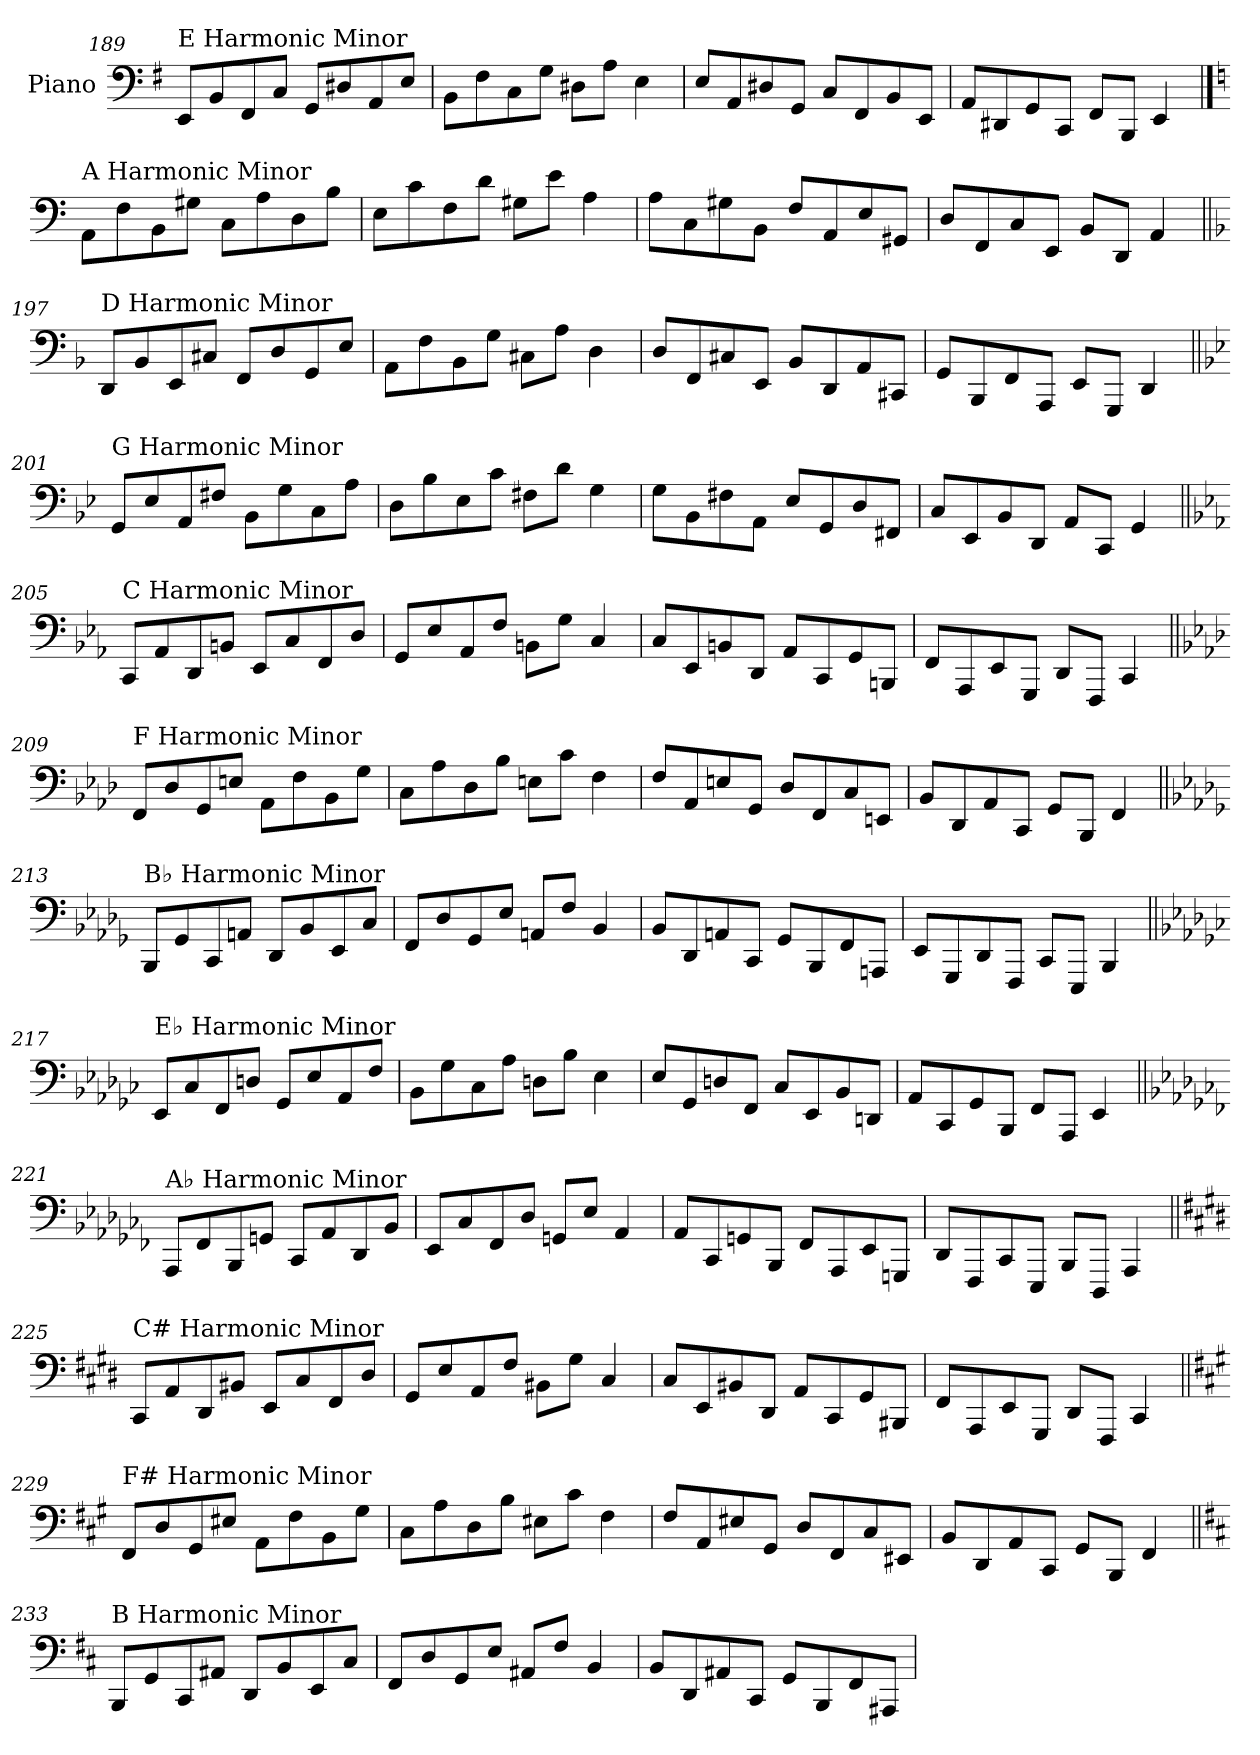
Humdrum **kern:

**kern
*part1
*staff1
*I"Piano
*I'Pno.
!!LO:LB:g=z
*clefF4
*k[f#]
=189
!LO:TX:a:t=E Harmonic Minor
8EE/L
8BB/
8FF#/
8C/J
8GG/L
8D#X/
8AA/
8E/J
=190
8BB\L
8F#\
8C\
8G\J
8D#X\L
8A\J
4E\
=191
8E/L
8AA/
8D#X/
8GG/J
8C/L
8FF#/
8BB/
8EE/J
=192
8AA/L
8DD#X/
8GG/
8CC/J
8FF#/L
8BBB/J
4EE/
!!LO:PB:g=z
==193
*k[]
!LO:TX:a:t=A Harmonic Minor
8AA\L
8F\
8BB\
8G#X\J
8C\L
8A\
8D\
8B\J
=194
8E\L
8c\
8F\
8d\J
8G#X\L
8e\J
4A\
=195
8A\L
8C\
8G#X\
8BB\J
8F/L
8AA/
8E/
8GG#X/J
=196
8D/L
8FF/
8C/
8EE/J
8BB/L
8DD/J
4AA/
!!LO:LB:g=z
=197||
*k[b-]
!LO:TX:a:t=D Harmonic Minor
8DD/L
8BB-/
8EE/
8C#X/J
8FF/L
8D/
8GG/
8E/J
=198
8AA\L
8F\
8BB-\
8G\J
8C#X\L
8A\J
4D\
=199
8D/L
8FF/
8C#X/
8EE/J
8BB-/L
8DD/
8AA/
8CC#X/J
=200
8GG/L
8BBB-/
8FF/
8AAA/J
8EE/L
8GGG/J
4DD/
!!LO:LB:g=z
=201||
*k[b-e-]
!LO:TX:a:t=G Harmonic Minor
8GG/L
8E-/
8AA/
8F#X/J
8BB-\L
8G\
8C\
8A\J
=202
8D\L
8B-\
8E-\
8c\J
8F#X\L
8d\J
4G\
=203
8G\L
8BB-\
8F#X\
8AA\J
8E-/L
8GG/
8D/
8FF#X/J
=204
8C/L
8EE-/
8BB-/
8DD/J
8AA/L
8CC/J
4GG/
!!LO:LB:g=z
=205||
*k[b-e-a-]
!LO:TX:a:t=C Harmonic Minor
8CC/L
8AA-/
8DD/
8BBn/J
8EE-/L
8C/
8FF/
8D/J
=206
8GG/L
8E-/
8AA-/
8F/J
8BBn\L
8G\J
4C/
=207
8C/L
8EE-/
8BBn/
8DD/J
8AA-/L
8CC/
8GG/
8BBBn/J
=208
8FF/L
8AAA-/
8EE-/
8GGG/J
8DD/L
8FFF/J
4CC/
!!LO:LB:g=z
=209||
*k[b-e-a-d-]
!LO:TX:a:t=F Harmonic Minor
8FF/L
8D-/
8GG/
8En/J
8AA-\L
8F\
8BB-\
8G\J
=210
8C\L
8A-\
8D-\
8B-\J
8En\L
8c\J
4F\
=211
8F/L
8AA-/
8En/
8GG/J
8D-/L
8FF/
8C/
8EEn/J
=212
8BB-/L
8DD-/
8AA-/
8CC/J
8GG/L
8BBB-/J
4FF/
!!LO:LB:g=z
=213||
*k[b-e-a-d-g-]
!LO:TX:a:t=B♭ Harmonic Minor
8BBB-/L
8GG-/
8CC/
8AAn/J
8DD-/L
8BB-/
8EE-/
8C/J
=214
8FF/L
8D-/
8GG-/
8E-/J
8AAn/L
8F/J
4BB-/
=215
8BB-/L
8DD-/
8AAn/
8CC/J
8GG-/L
8BBB-/
8FF/
8AAAn/J
=216
8EE-/L
8GGG-/
8DD-/
8FFF/J
8CC/L
8EEE-/J
4BBB-/
!!LO:PB:g=z
=217||
*k[b-e-a-d-g-c-]
!LO:TX:a:t=E♭ Harmonic Minor
8EE-/L
8C-/
8FF/
8Dn/J
8GG-/L
8E-/
8AA-/
8F/J
=218
8BB-\L
8G-\
8C-\
8A-\J
8Dn\L
8B-\J
4E-\
=219
8E-/L
8GG-/
8Dn/
8FF/J
8C-/L
8EE-/
8BB-/
8DDn/J
=220
8AA-/L
8CC-/
8GG-/
8BBB-/J
8FF/L
8AAA-/J
4EE-/
!!LO:LB:g=z
=221||
*k[b-e-a-d-g-c-f-]
!LO:TX:a:t=A♭ Harmonic Minor
8AAA-/L
8FF-/
8BBB-/
8GGn/J
8CC-/L
8AA-/
8DD-/
8BB-/J
=222
8EE-/L
8C-/
8FF-/
8D-/J
8GGn/L
8E-/J
4AA-/
=223
8AA-/L
8CC-/
8GGn/
8BBB-/J
8FF-/L
8AAA-/
8EE-/
8GGGn/J
=224
8DD-/L
8FFF-/
8CC-/
8EEE-/J
8BBB-/L
8DDD-/J
4AAA-/
!!LO:LB:g=z
=225||
*k[f#c#g#d#]
!LO:TX:a:t=C# Harmonic Minor
8CC#/L
8AA/
8DD#/
8BB#X/J
8EE/L
8C#/
8FF#/
8D#/J
=226
8GG#/L
8E/
8AA/
8F#/J
8BB#X\L
8G#\J
4C#/
=227
8C#/L
8EE/
8BB#X/
8DD#/J
8AA/L
8CC#/
8GG#/
8BBB#X/J
=228
8FF#/L
8AAA/
8EE/
8GGG#/J
8DD#/L
8FFF#/J
4CC#/
!!LO:LB:g=z
=229||
*k[f#c#g#]
!LO:TX:a:t=F# Harmonic Minor
8FF#/L
8D/
8GG#/
8E#X/J
8AA\L
8F#\
8BB\
8G#\J
=230
8C#\L
8A\
8D\
8B\J
8E#X\L
8c#\J
4F#\
=231
8F#/L
8AA/
8E#X/
8GG#/J
8D/L
8FF#/
8C#/
8EE#X/J
=232
8BB/L
8DD/
8AA/
8CC#/J
8GG#/L
8BBB/J
4FF#/
!!LO:LB:g=z
=233||
*k[f#c#]
!LO:TX:a:t=B Harmonic Minor
8BBB/L
8GG/
8CC#/
8AA#X/J
8DD/L
8BB/
8EE/
8C#/J
=234
8FF#/L
8D/
8GG/
8E/J
8AA#X/L
8F#/J
4BB/
=235
8BB/L
8DD/
8AA#X/
8CC#/J
8GG/L
8BBB/
8FF#/
8AAA#X/J
=
*-
